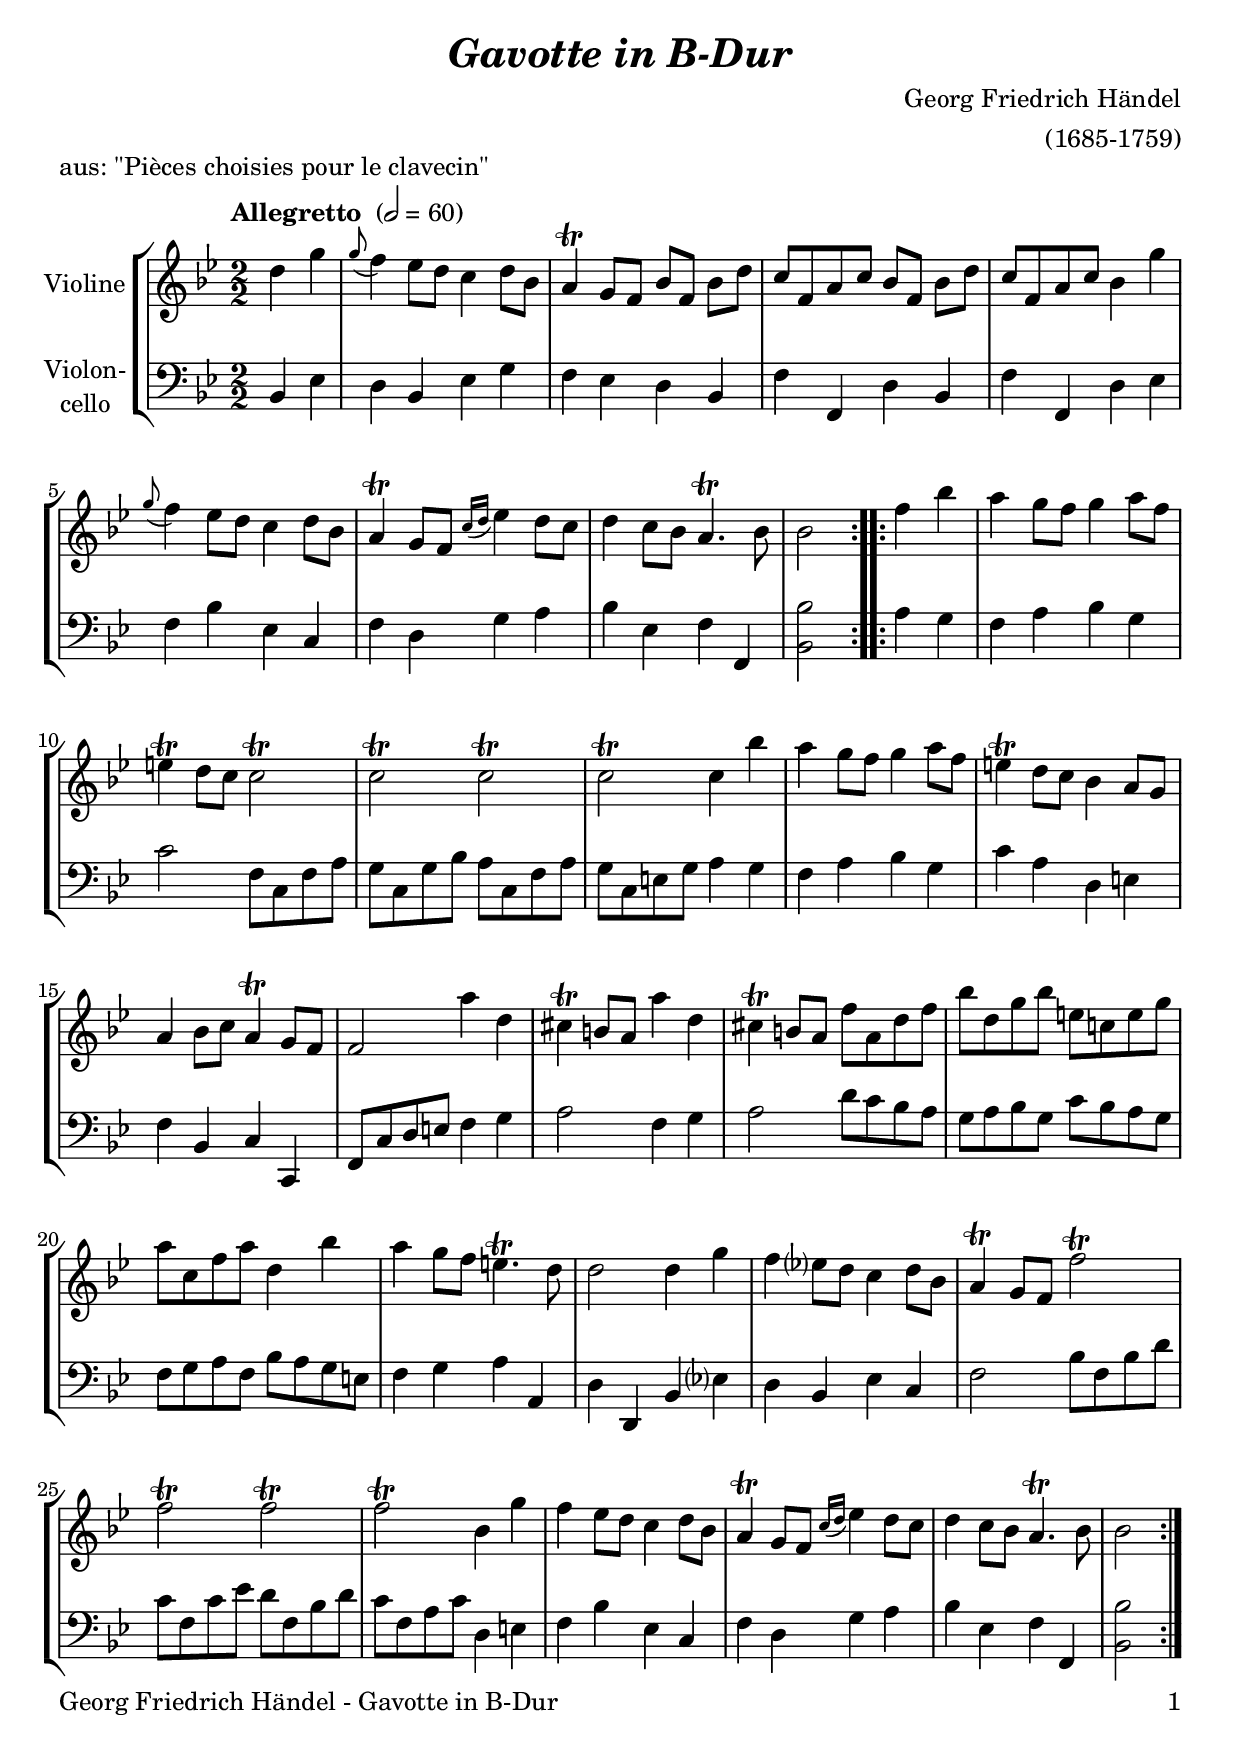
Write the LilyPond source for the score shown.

\version "2.20.2"
\include "deutsch.ly"

#(set-global-staff-size 22)

\header {
  title     = \markup \bold \italic "Gavotte in B-Dur"
  composer  = "Georg Friedrich Händel"
  arranger  = "(1685-1759)"
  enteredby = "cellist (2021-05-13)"
  piece     = "aus: \"Pièces choisies pour le clavecin\""
}

voiceconsts = {
 \key g \minor
 \time 2/2
 \clef "treble"
 \numericTimeSignature
 \compressEmptyMeasures
% Set default beaming for all staves
%  \set Timing.beamExceptions = #'()
%  \set Timing.baseMoment     = #(ly:make-moment 1 4)
%  \set Timing.beatStructure  = #'(1 1 1)
  \tempo "Allegretto " 2=60
}

mivl = "violin"
mivc = "cello"

cresc = \markup \italic "cresc."
fmarc = \markup { \dynamic f \bold \italic " marcato" }

va = \relative c'' {
  \voiceconsts

  \repeat volta 2 {
    \partial 2 d4 g
    \appoggiatura g8 f4 es8 d c4 d8 b
    a4\trill g8 f b[ f] b d
    c f, a c b[ f] b d
    c f, a c b4 g'
    \appoggiatura g8 f4 es8 d c4 d8 b
    a4\trill g8 f \appoggiatura { c'16[ d] } es4 d8 c
    
    d4 c8 b a4.\trill b8
    b2
  }
  \repeat volta 2 {
    f'4 b
    a g8 f g4 a8 f
    e4\trill d8 c c2\trill
    c\trill c\trill
    c\trill c4 b'

    a g8 f g4 a8 f
    e4\trill d8 c b4 a8 g
    a4 b8 c a4\trill g8 f
    f2 a'4 d,
    cis\trill h8 a a'4 d,
    cis\trill h8 a f' a, d f
    b d, g b e, c! e g

    a c, f a d,4 b'
    a g8 f e4.\trill d8
    d2 d4 g
    f es?8 d c4 d8 b
    a4\trill g8 f f'2\trill
    f\trill f\trill

    f\trill b,4 g'
    f es8 d c4 d8 b
    a4\trill g8 f \appoggiatura { c'16[ d] } es4 d8 c
    d4 c8 b a4.\trill b8
    b2
  }
}

vb = \relative c {
  \voiceconsts
  \clef "bass"
  
  \repeat volta 2 {
    \partial 2 b4 es
    d b es g
    f es d b
    f' f, d' b
    f' f, d' es
    f b es, c
    f d g a

    b es, f f,
    <b b'>2
  }
  \repeat volta 2 {
    a'4 g
    f a b g
    c2 f,8 c f a
    g c, g' b a c, f a
    g c, e g a4 g

    f a b g
    c a d, e
    f b, c c,
    f8 c' d e f4 g
    a2 f4 g
    a2 d8 c b a
    g a b g c b a g

    f g a f b a g e
    f4 g a a,
    d d, b' es?
    d b es c
    f2 b8 f b d
    c f, c' es d f, b d

    c f, a c d,4 e
    f b es, c
    f d g a
    b es, f f,
    <b b'>2
  }
}


music = \new StaffGroup <<
      \new Staff {
        \set Staff.midiInstrument = \mivl
        \set Staff.instrumentName = \markup \center-column { "Violine" }
        \transpose g g { \va }
      }

      \new Staff {
        \set Staff.midiInstrument = \mivc
        \set Staff.instrumentName = \markup \center-column { "Violon-" "cello" }
        \transpose g g { \vb }
      }      
>>

\book {
   \paper {
    print-page-number = ##t
    print-first-page-number = ##t
    ragged-last-bottom = ##f
    oddHeaderMarkup = \markup \null
    evenHeaderMarkup = \markup \null
    oddFooterMarkup = \markup {
      \fill-line {
        \on-the-fly #print-page-number-check-first
        "Georg Friedrich Händel - Gavotte in B-Dur" \fromproperty #'page:page-number-string
      }
    }
    evenFooterMarkup = \oddFooterMarkup
  } \score {
    \music
    \layout {}
  }

  \score {
    \unfoldRepeats \music

    \midi {
      \context {
        \Score
      }
    }
  }
}
